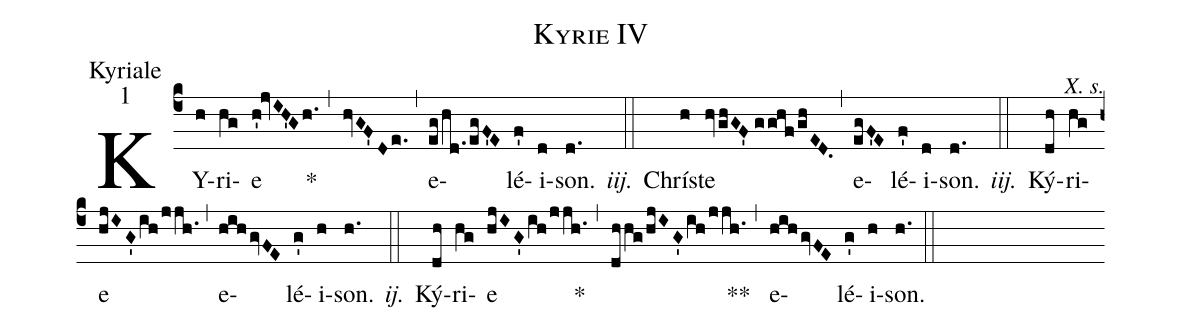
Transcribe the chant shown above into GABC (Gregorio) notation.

name:Kyrie IV;
office-part:Kyriale;
mode:1;
commentary: X. s.;
%%
(c4) KY(h)ri(hg)e(h'!jvIH'Gh.) *(,) (hvGF'De.) (,) e(eg/hd./egF'E)lé(f')i(d)son.(d.) <i>iij.</i>(::)
Chrí(h)ste(hvghGF'//gghf/ghED.) (,) e(egF'E)lé(f')i(d)son.(d.) <i>iij.</i>(::)
Ký(dh)ri(hg)e(hjIG'ih/jjh.) (,) e(hihgvFE)lé(g')i(h)son.(h.) <i>ij.</i>(::)
Ký(dh)ri(hg)e(hjIG'ih/jjh.) *(,) (dhhg/hjIG'ih/jjh.) **(,) e(hihgvFE)lé(g')i(h)son.(h.) (::)
